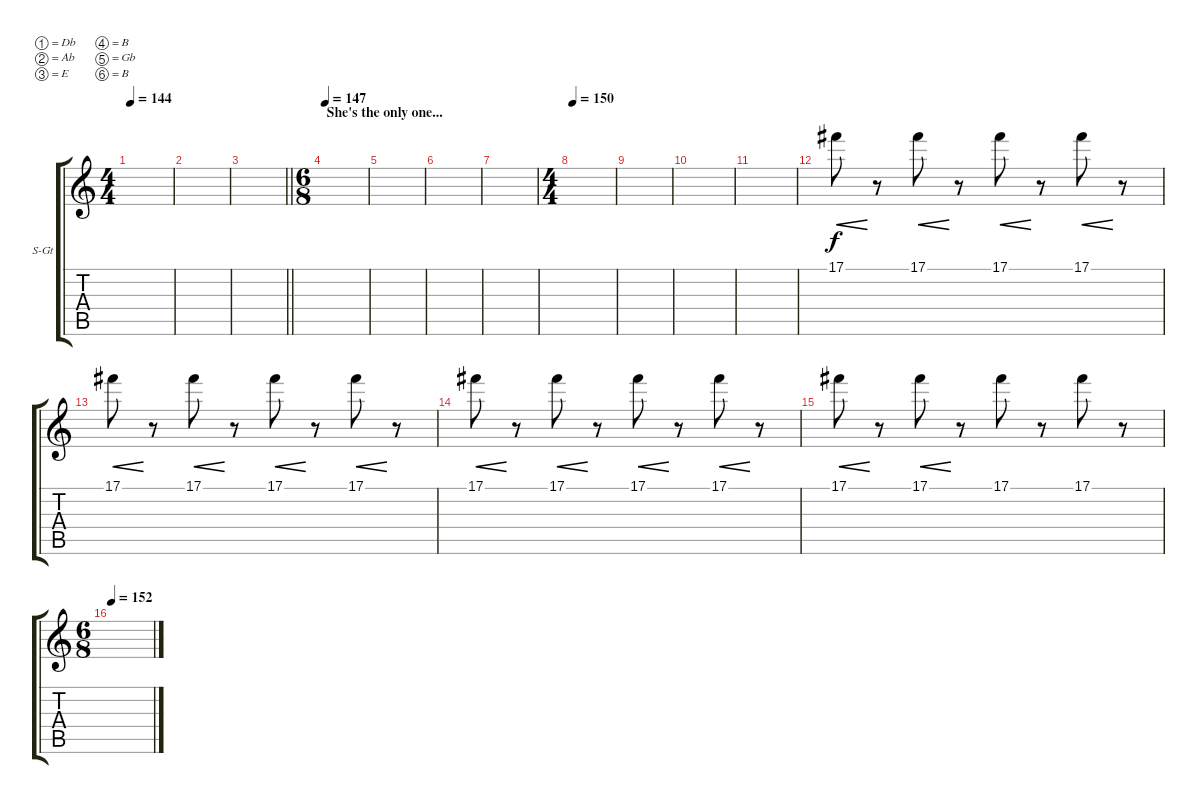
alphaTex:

\bracketExtendMode groupsimilarinstruments
\firstSystemTrackNameOrientation horizontal
\otherSystemsTrackNameOrientation horizontal
\track ("FX - Noise 02" "S-Gt") {instrument seashore}
\staff {score tabs}
\tuning (Db4 Ab3 E3 B2 Gb2 B1)
\displaytranspose 12
\ts (4 4)
\tempo 144
\clef g2
\ks c
|
|
\barLineRight lightlight
|
\ts (6 8)
\beaming (8 3 3)
\section ("" "She's the only one...")
\tempo 147
|
|
|
|
\ts (4 4)
\beaming (8 2 2 2 2)
\tempo 150
|
|
|
|
17.1.8{cre} r.8 17.1.8{cre} r.8 17.1.8{cre} r.8 17.1.8{cre} r.8 |
17.1.8{cre} r.8 17.1.8{cre} r.8 17.1.8{cre} r.8 17.1.8{cre} r.8 |
17.1.8{cre} r.8 17.1.8{cre} r.8 17.1.8{cre} r.8 17.1.8{cre} r.8 |
17.1.8{cre} r.8 17.1.8{cre} r.8 17.1.8 r.8 17.1.8 r.8 |
\ts (6 8)
\beaming (8 3 3)
\tempo 152
